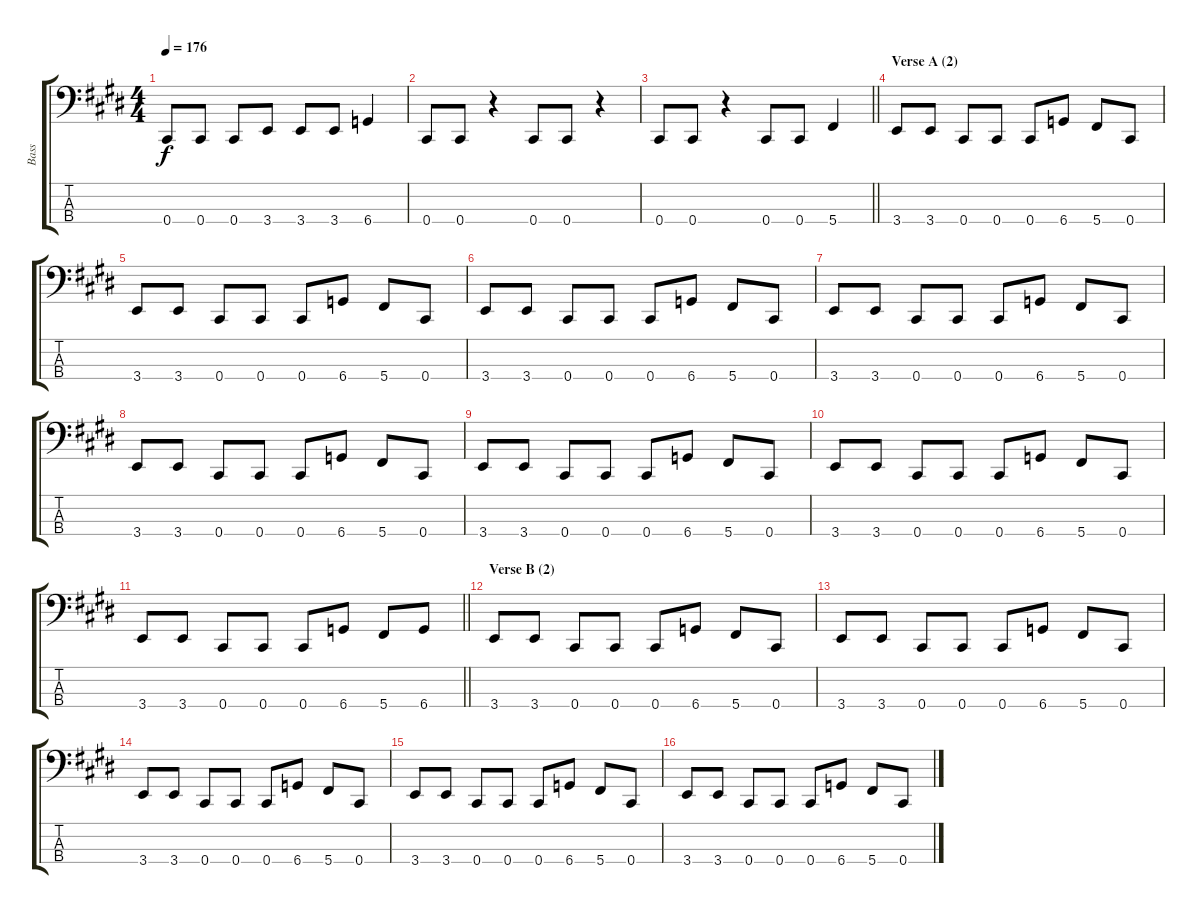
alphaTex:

\track ("Bass" "Bass") {instrument electricbasspick}
\staff {score tabs}
\tuning (E2 B1 Gb1 Db1) {hide}
\ts (4 4)
\tempo 176
\clef f4
\ks c#minor
0.4.8{dy f} 0.4.8 0.4.8 3.4.8 3.4.8 3.4.8 6.4.4 |
0.4.8 0.4.8 r.4 0.4.8 0.4.8 r.4 |
\barLineRight lightlight
0.4.8 0.4.8 r.4 0.4.8 0.4.8 5.4.4 |
\section ("" "Verse A (2)")
3.4.8 3.4.8 0.4.8 0.4.8 0.4.8 6.4.8 5.4.8 0.4.8 |
3.4.8 3.4.8 0.4.8 0.4.8 0.4.8 6.4.8 5.4.8 0.4.8 |
3.4.8 3.4.8 0.4.8 0.4.8 0.4.8 6.4.8 5.4.8 0.4.8 |
3.4.8 3.4.8 0.4.8 0.4.8 0.4.8 6.4.8 5.4.8 0.4.8 |
3.4.8 3.4.8 0.4.8 0.4.8 0.4.8 6.4.8 5.4.8 0.4.8 |
3.4.8 3.4.8 0.4.8 0.4.8 0.4.8 6.4.8 5.4.8 0.4.8 |
3.4.8 3.4.8 0.4.8 0.4.8 0.4.8 6.4.8 5.4.8 0.4.8 |
\barLineRight lightlight
3.4.8 3.4.8 0.4.8 0.4.8 0.4.8 6.4.8 5.4.8 6.4.8 |
\section ("" "Verse B (2)")
3.4.8 3.4.8 0.4.8 0.4.8 0.4.8 6.4.8 5.4.8 0.4.8 |
3.4.8 3.4.8 0.4.8 0.4.8 0.4.8 6.4.8 5.4.8 0.4.8 |
3.4.8 3.4.8 0.4.8 0.4.8 0.4.8 6.4.8 5.4.8 0.4.8 |
3.4.8 3.4.8 0.4.8 0.4.8 0.4.8 6.4.8 5.4.8 0.4.8 |
3.4.8 3.4.8 0.4.8 0.4.8 0.4.8 6.4.8 5.4.8 0.4.8
